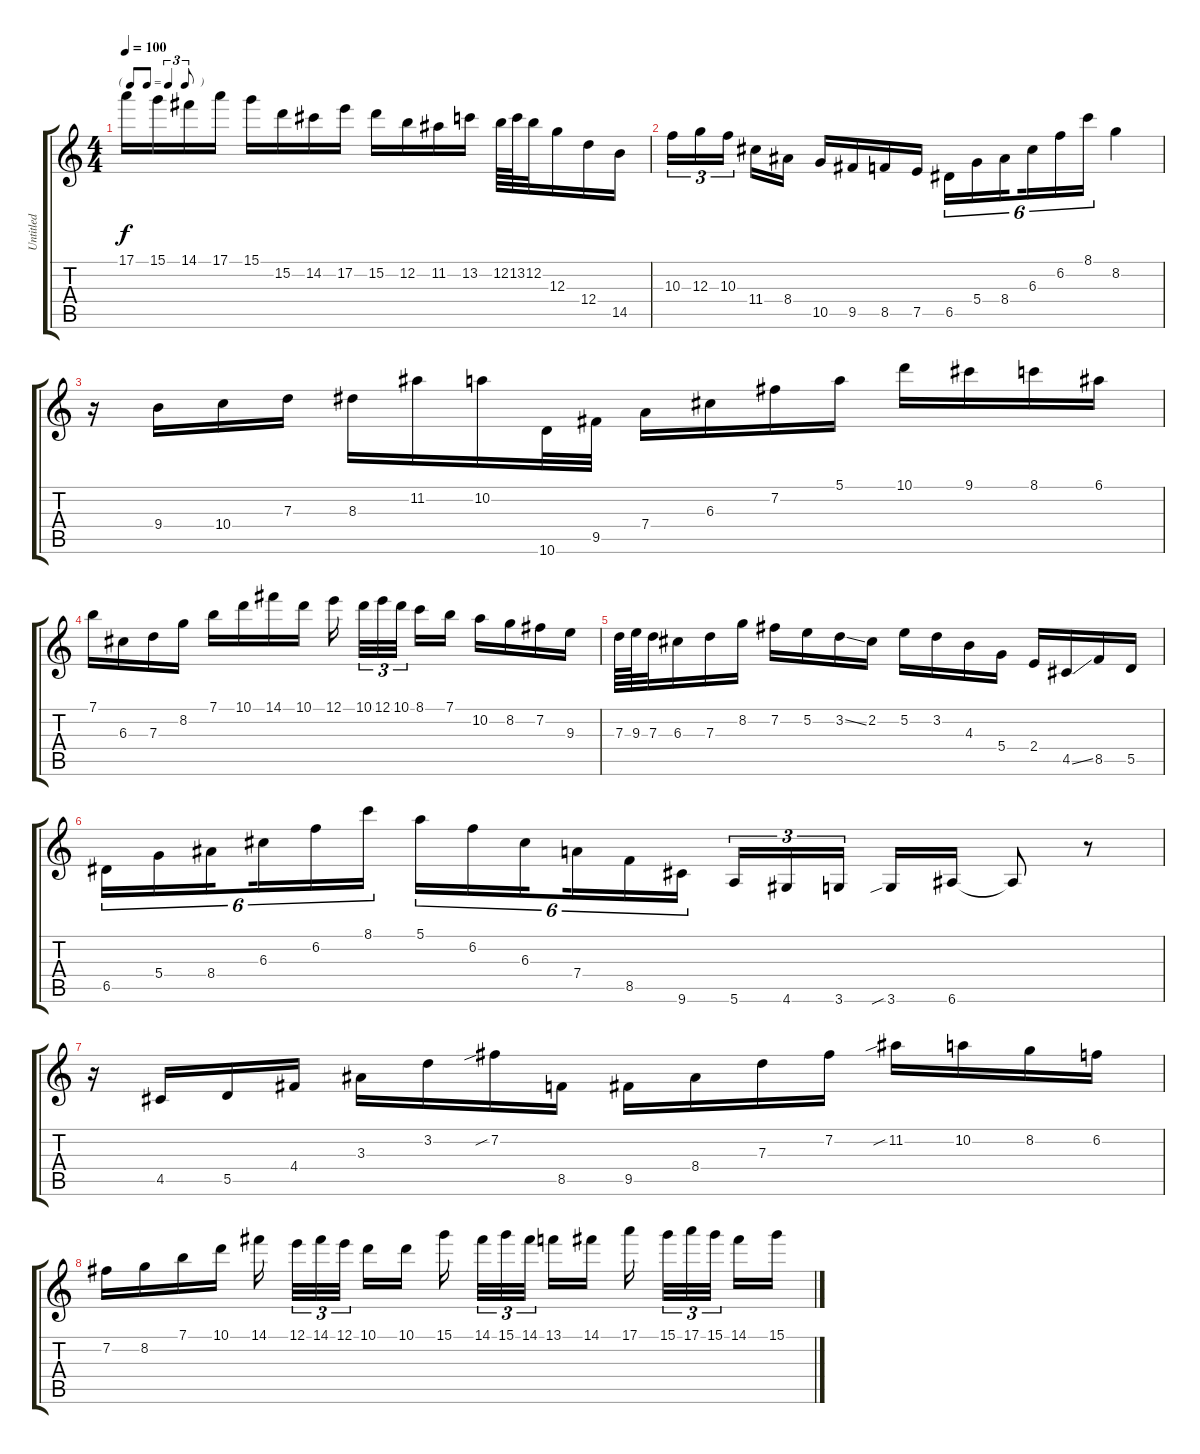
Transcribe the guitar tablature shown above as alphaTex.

\track ("Untitled" "Untitled") {instrument acousticguitarnylon}
\staff {score tabs}
\tuning (E4 B3 G3 D3 A2 E2) {hide}
\ts (4 4)
\tf triplet8th
\tempo 100
\clef g2
\ks c
17.1.16{dy f} 15.1.16 14.1.16 17.1.16 15.1.16 15.2.16 14.2.16 17.2.16 15.2.16 12.2.16 11.2.16 13.2.16 12.2.64 13.2.64 12.2.32 12.3.16 12.4.16 14.5.16 |
10.3.16{tu (3 2)} 12.3.16{tu (3 2)} 10.3.16{tu (3 2) beam splitsecondary} 11.4.16 8.4.16 10.5.16 9.5.16 8.5.16 7.5.16 6.5.16{tu (6 4)} 5.4.16{tu (6 4)} 8.4.16{tu (6 4) beam splitsecondary} 6.3.16{tu (6 4)} 6.2.16{tu (6 4)} 8.1.16{tu (6 4)} 8.2.4 |
r.16 9.4.16 10.4.16 7.3.16 8.3.16 11.2.16 10.2.16 10.6.32 9.5.32 7.4.16 6.3.16 7.2.16 5.1.16 10.1.16 9.1.16 8.1.16 6.1.16 |
7.1.16 6.3.16 7.3.16 8.2.16 7.1.16 10.1.16 14.1.16 10.1.16 12.1.16{beam splitsecondary} 10.1.32{tu (3 2)} 12.1.32{tu (3 2)} 10.1.32{tu (3 2) beam splitsecondary} 8.1.16 7.1.16 10.2.16 8.2.16 7.2.16 9.3.16 |
7.3.64 9.3.64 7.3.32 6.3.16 7.3.16 8.2.16 7.2.16 5.2.16 3.2{ss}.16 2.2.16 5.2.16 3.2.16 4.3.16 5.4.16 2.4.16 4.5{ss}.16 8.5.16 5.5.16 |
6.5.16{tu (6 4)} 5.4.16{tu (6 4)} 8.4.16{tu (6 4) beam splitsecondary} 6.3.16{tu (6 4)} 6.2.16{tu (6 4)} 8.1.16{tu (6 4)} 5.1.16{tu (6 4)} 6.2.16{tu (6 4)} 6.3.16{tu (6 4) beam splitsecondary} 7.4.16{tu (6 4)} 8.5.16{tu (6 4)} 9.6.16{tu (6 4)} 5.6.16{tu (3 2)} 4.6.16{tu (3 2)} 3.6.16{tu (3 2) beam splitsecondary} 3.6{sib}.16 6.6.16 6.6{t}.8 r.8 |
r.16 4.5.16 5.5.16 4.4.16 3.3.16 3.2.16 7.2{sib}.16 8.5.16 9.5.16 8.4.16 7.3.16 7.2.16 11.2{sib}.16 10.2.16 8.2.16 6.2.16 |
7.2.16 8.2.16 7.1.16 10.1.16 14.1.16{beam splitsecondary} 12.1.32{tu (3 2)} 14.1.32{tu (3 2)} 12.1.32{tu (3 2) beam splitsecondary} 10.1.16 10.1.16 15.1.16{beam splitsecondary} 14.1.32{tu (3 2)} 15.1.32{tu (3 2)} 14.1.32{tu (3 2) beam splitsecondary} 13.1.16 14.1.16 17.1.16{beam splitsecondary} 15.1.32{tu (3 2)} 17.1.32{tu (3 2)} 15.1.32{tu (3 2) beam splitsecondary} 14.1.16 15.1.16
